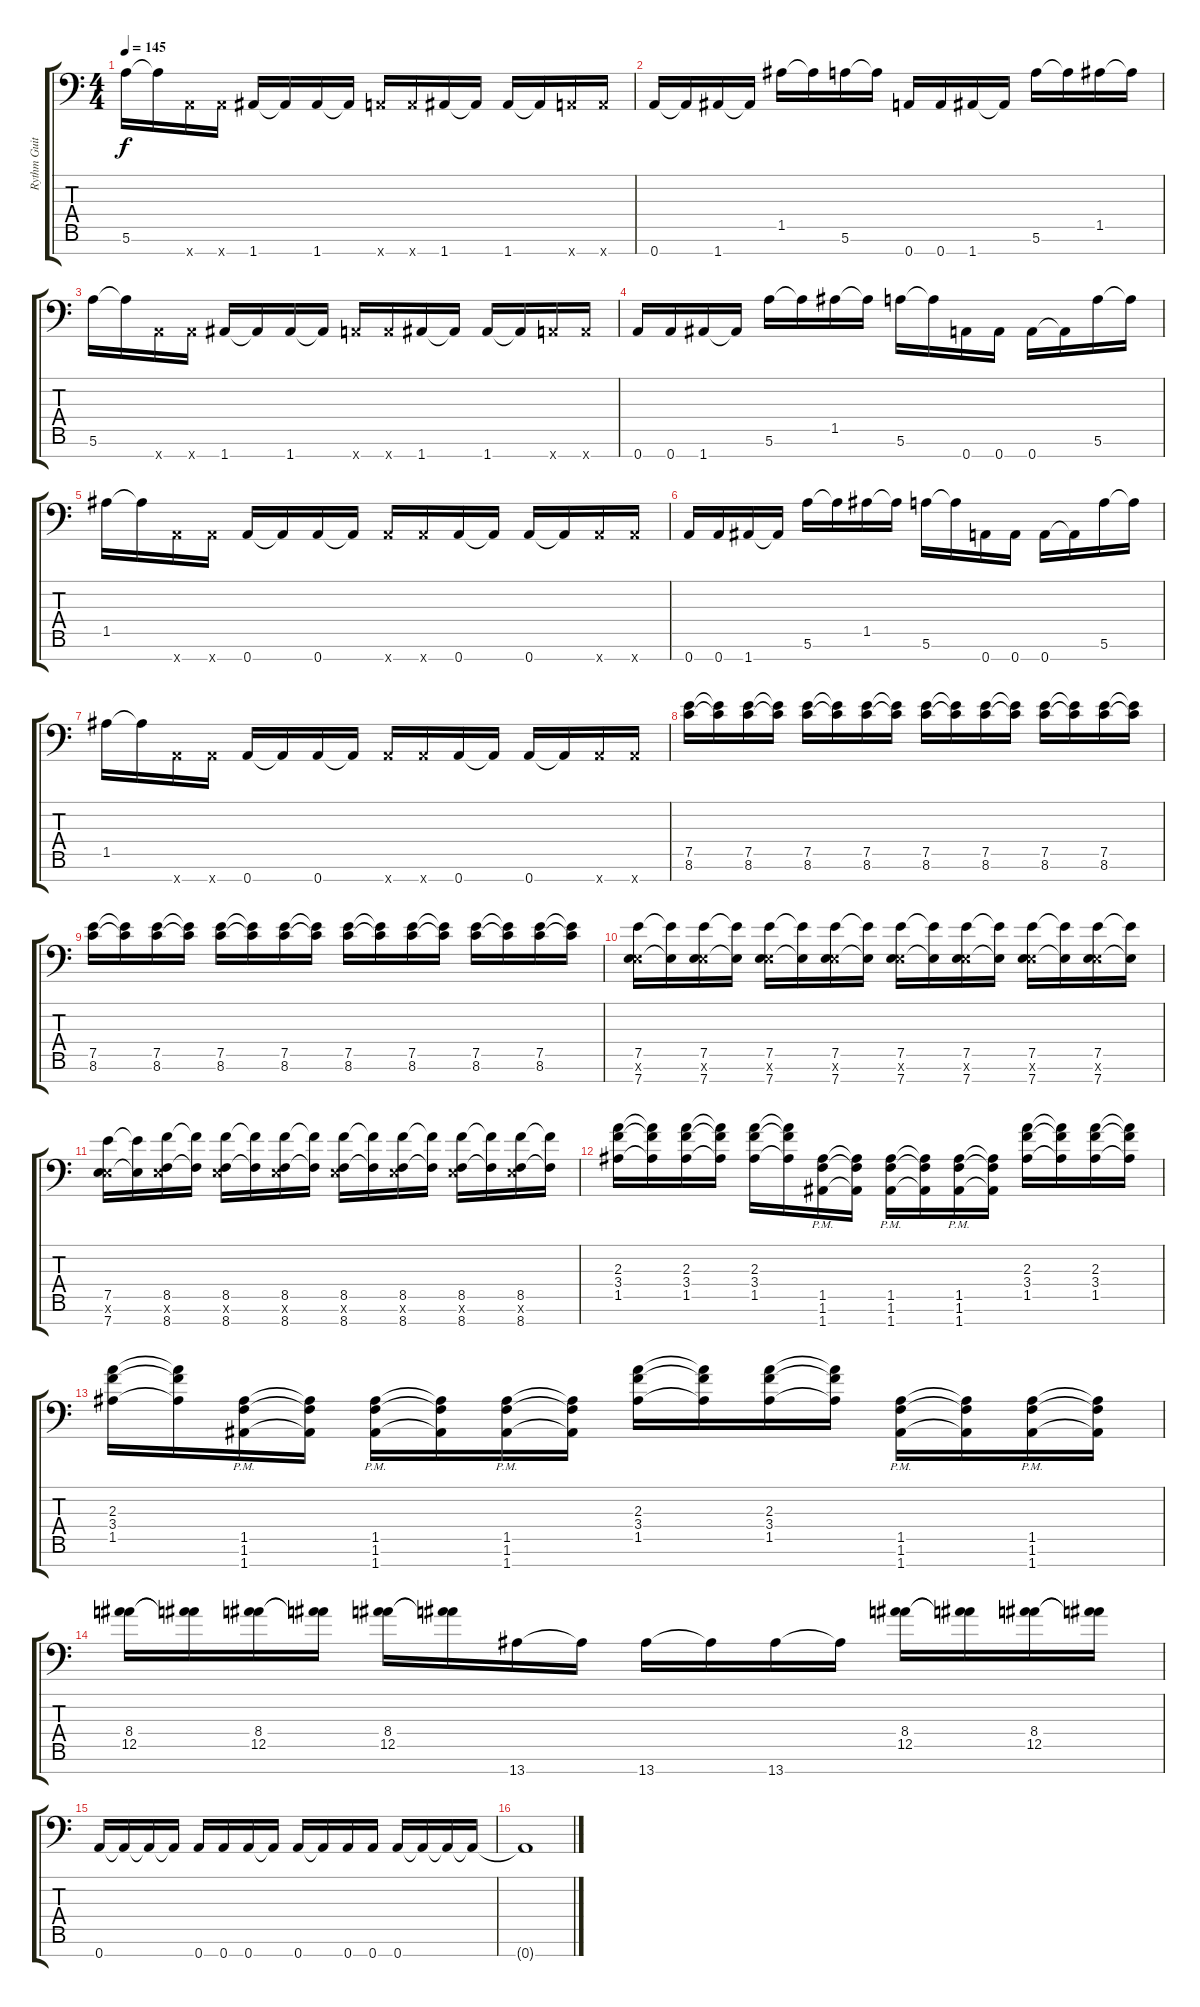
\track ("Rythm Guitar" "Rythm Guit") {instrument distortionguitar}
\staff {score tabs}
\tuning (E4 B3 G3 D3 A2 E2 A1) {hide}
\ts (4 4)
\tempo 145
\clef f4
\ks c
5.6.16{dy f} 5.6{t}.16 0.7{x}.16 0.7{x}.16 1.7.16 1.7{t}.16 1.7.16 1.7{t}.16 0.7{x}.16 0.7{x}.16 1.7.16 1.7{t}.16 1.7.16 1.7{t}.16 0.7{x}.16 0.7{x}.16 |
0.7.16 0.7{t}.16 1.7.16 1.7{t}.16 1.5.16 1.5{t}.16 5.6.16 5.6{t}.16 0.7.16 0.7.16 1.7.16 1.7{t}.16 5.6.16 5.6{t}.16 1.5.16 1.5{t}.16 |
5.6.16 5.6{t}.16 0.7{x}.16 0.7{x}.16 1.7.16 1.7{t}.16 1.7.16 1.7{t}.16 0.7{x}.16 0.7{x}.16 1.7.16 1.7{t}.16 1.7.16 1.7{t}.16 0.7{x}.16 0.7{x}.16 |
0.7.16 0.7.16 1.7.16 1.7{t}.16 5.6.16 5.6{t}.16 1.5.16 1.5{t}.16 5.6.16 5.6{t}.16 0.7.16 0.7.16 0.7.16 0.7{t}.16 5.6.16 5.6{t}.16 |
1.5.16 1.5{t}.16 0.7{x}.16 0.7{x}.16 0.7.16 0.7{t}.16 0.7.16 0.7{t}.16 0.7{x}.16 0.7{x}.16 0.7.16 0.7{t}.16 0.7.16 0.7{t}.16 0.7{x}.16 0.7{x}.16 |
0.7.16 0.7.16 1.7.16 1.7{t}.16 5.6.16 5.6{t}.16 1.5.16 1.5{t}.16 5.6.16 5.6{t}.16 0.7.16 0.7.16 0.7.16 0.7{t}.16 5.6.16 5.6{t}.16 |
1.5.16 1.5{t}.16 0.7{x}.16 0.7{x}.16 0.7.16 0.7{t}.16 0.7.16 0.7{t}.16 0.7{x}.16 0.7{x}.16 0.7.16 0.7{t}.16 0.7.16 0.7{t}.16 0.7{x}.16 0.7{x}.16 |
(7.5 8.6).16 (7.5{t} 8.6{t}).16 (7.5 8.6).16 (7.5{t} 8.6{t}).16 (7.5 8.6).16 (7.5{t} 8.6{t}).16 (7.5 8.6).16 (7.5{t} 8.6{t}).16 (7.5 8.6).16 (7.5{t} 8.6{t}).16 (7.5 8.6).16 (7.5{t} 8.6{t}).16 (7.5 8.6).16 (7.5{t} 8.6{t}).16 (7.5 8.6).16 (7.5{t} 8.6{t}).16 |
(7.5 8.6).16 (7.5{t} 8.6{t}).16 (7.5 8.6).16 (7.5{t} 8.6{t}).16 (7.5 8.6).16 (7.5{t} 8.6{t}).16 (7.5 8.6).16 (7.5{t} 8.6{t}).16 (7.5 8.6).16 (7.5{t} 8.6{t}).16 (7.5 8.6).16 (7.5{t} 8.6{t}).16 (7.5 8.6).16 (7.5{t} 8.6{t}).16 (7.5 8.6).16 (7.5{t} 8.6{t}).16 |
(7.5 0.6{x} 7.7).16 (7.5{t} 7.7{t}).16 (7.5 0.6{x} 7.7).16 (7.5{t} 7.7{t}).16 (7.5 0.6{x} 7.7).16 (7.5{t} 7.7{t}).16 (7.5 0.6{x} 7.7).16 (7.5{t} 7.7{t}).16 (7.5 0.6{x} 7.7).16 (7.5{t} 7.7{t}).16 (7.5 0.6{x} 7.7).16 (7.5{t} 7.7{t}).16 (7.5 0.6{x} 7.7).16 (7.5{t} 7.7{t}).16 (7.5 0.6{x} 7.7).16 (7.5{t} 7.7{t}).16 |
(7.5 0.6{x} 7.7).16 (7.5{t} 7.7{t}).16 (8.5 0.6{x} 8.7).16 (8.5{t} 8.7{t}).16 (8.5 0.6{x} 8.7).16 (8.5{t} 8.7{t}).16 (8.5 0.6{x} 8.7).16 (8.5{t} 8.7{t}).16 (8.5 0.6{x} 8.7).16 (8.5{t} 8.7{t}).16 (8.5 0.6{x} 8.7).16 (8.5{t} 8.7{t}).16 (8.5 0.6{x} 8.7).16 (8.5{t} 8.7{t}).16 (8.5 0.6{x} 8.7).16 (8.5{t} 8.7{t}).16 |
(2.3 3.4 1.5).16 (2.3{t} 3.4{t} 1.5{t}).16 (2.3 3.4 1.5).16 (2.3{t} 3.4{t} 1.5{t}).16 (2.3 3.4 1.5).16 (2.3{t} 3.4{t} 1.5{t}).16 (1.5{pm} 1.6{pm} 1.7{pm}).16 (1.5{t} 1.6{t} 1.7{t}).16 (1.5{pm} 1.6{pm} 1.7{pm}).16 (1.5{t} 1.6{t} 1.7{t}).16 (1.5{pm} 1.6{pm} 1.7{pm}).16 (1.5{t} 1.6{t} 1.7{t}).16 (2.3 3.4 1.5).16 (2.3{t} 3.4{t} 1.5{t}).16 (2.3 3.4 1.5).16 (2.3{t} 3.4{t} 1.5{t}).16 |
(2.3 3.4 1.5).16 (2.3{t} 3.4{t} 1.5{t}).16 (1.5{pm} 1.6{pm} 1.7{pm}).16 (1.5{t} 1.6{t} 1.7{t}).16 (1.5{pm} 1.6{pm} 1.7{pm}).16 (1.5{t} 1.6{t} 1.7{t}).16 (1.5{pm} 1.6{pm} 1.7{pm}).16 (1.5{t} 1.6{t} 1.7{t}).16 (2.3 3.4 1.5).16 (2.3{t} 3.4{t} 1.5{t}).16 (2.3 3.4 1.5).16 (2.3{t} 3.4{t} 1.5{t}).16 (1.5{pm} 1.6{pm} 1.7{pm}).16 (1.5{t} 1.6{t} 1.7{t}).16 (1.5{pm} 1.6{pm} 1.7{pm}).16 (1.5{t} 1.6{t} 1.7{t}).16 |
(8.4 12.5).16 (8.4{t} 12.5{t}).16 (8.4 12.5).16 (8.4{t} 12.5{t}).16 (8.4 12.5).16 (8.4{t} 12.5{t}).16 13.7.16 13.7{t}.16 13.7.16 13.7{t}.16 13.7.16 13.7{t}.16 (8.4 12.5).16 (8.4{t} 12.5{t}).16 (8.4 12.5).16 (8.4{t} 12.5{t}).16 |
0.7.16 0.7{t}.16 0.7{t}.16 0.7{t}.16 0.7.16 0.7.16 0.7.16 0.7{t}.16 0.7.16 0.7{t}.16 0.7.16 0.7.16 0.7.16 0.7{t}.16 0.7{t}.16 0.7{t}.16 |
0.7{t}.1
